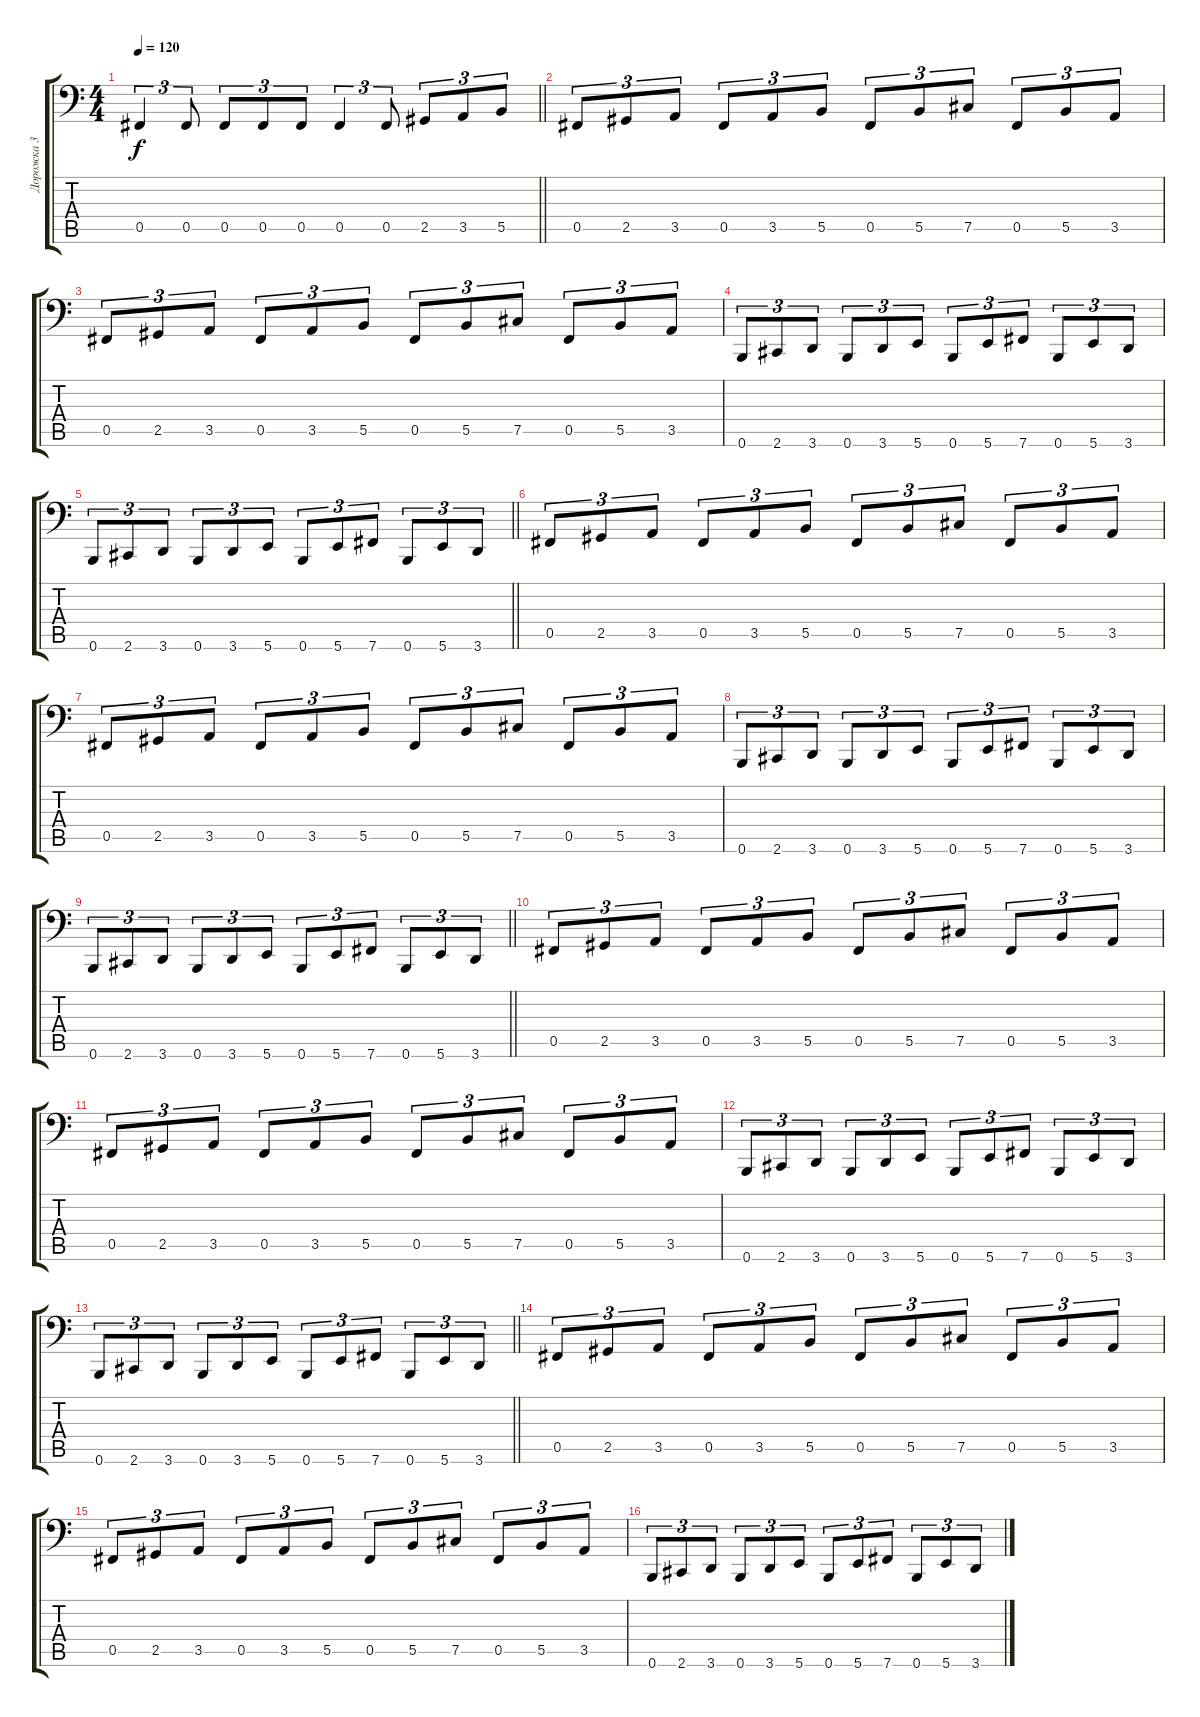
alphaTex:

\track ("Дорожка 3" "Дорожка 3") {instrument electricbassfinger}
\staff {score tabs}
\tuning (Db3 Ab2 E2 B1 Gb1 B0) {hide}
\ts (4 4)
\tempo 120
\clef f4
\barLineRight lightlight
\ks c
0.5.4{tu (3 2) dy f} 0.5.8{tu (3 2)} 0.5.8{tu (3 2)} 0.5.8{tu (3 2)} 0.5.8{tu (3 2)} 0.5.4{tu (3 2)} 0.5.8{tu (3 2)} 2.5.8{tu (3 2)} 3.5.8{tu (3 2)} 5.5.8{tu (3 2)} |
\section ("" " ")
0.5.8{tu (3 2)} 2.5.8{tu (3 2)} 3.5.8{tu (3 2)} 0.5.8{tu (3 2)} 3.5.8{tu (3 2)} 5.5.8{tu (3 2)} 0.5.8{tu (3 2)} 5.5.8{tu (3 2)} 7.5.8{tu (3 2)} 0.5.8{tu (3 2)} 5.5.8{tu (3 2)} 3.5.8{tu (3 2)} |
0.5.8{tu (3 2)} 2.5.8{tu (3 2)} 3.5.8{tu (3 2)} 0.5.8{tu (3 2)} 3.5.8{tu (3 2)} 5.5.8{tu (3 2)} 0.5.8{tu (3 2)} 5.5.8{tu (3 2)} 7.5.8{tu (3 2)} 0.5.8{tu (3 2)} 5.5.8{tu (3 2)} 3.5.8{tu (3 2)} |
0.6.8{tu (3 2)} 2.6.8{tu (3 2)} 3.6.8{tu (3 2)} 0.6.8{tu (3 2)} 3.6.8{tu (3 2)} 5.6.8{tu (3 2)} 0.6.8{tu (3 2)} 5.6.8{tu (3 2)} 7.6.8{tu (3 2)} 0.6.8{tu (3 2)} 5.6.8{tu (3 2)} 3.6.8{tu (3 2)} |
\barLineRight lightlight
0.6.8{tu (3 2)} 2.6.8{tu (3 2)} 3.6.8{tu (3 2)} 0.6.8{tu (3 2)} 3.6.8{tu (3 2)} 5.6.8{tu (3 2)} 0.6.8{tu (3 2)} 5.6.8{tu (3 2)} 7.6.8{tu (3 2)} 0.6.8{tu (3 2)} 5.6.8{tu (3 2)} 3.6.8{tu (3 2)} |
0.5.8{tu (3 2)} 2.5.8{tu (3 2)} 3.5.8{tu (3 2)} 0.5.8{tu (3 2)} 3.5.8{tu (3 2)} 5.5.8{tu (3 2)} 0.5.8{tu (3 2)} 5.5.8{tu (3 2)} 7.5.8{tu (3 2)} 0.5.8{tu (3 2)} 5.5.8{tu (3 2)} 3.5.8{tu (3 2)} |
0.5.8{tu (3 2)} 2.5.8{tu (3 2)} 3.5.8{tu (3 2)} 0.5.8{tu (3 2)} 3.5.8{tu (3 2)} 5.5.8{tu (3 2)} 0.5.8{tu (3 2)} 5.5.8{tu (3 2)} 7.5.8{tu (3 2)} 0.5.8{tu (3 2)} 5.5.8{tu (3 2)} 3.5.8{tu (3 2)} |
0.6.8{tu (3 2)} 2.6.8{tu (3 2)} 3.6.8{tu (3 2)} 0.6.8{tu (3 2)} 3.6.8{tu (3 2)} 5.6.8{tu (3 2)} 0.6.8{tu (3 2)} 5.6.8{tu (3 2)} 7.6.8{tu (3 2)} 0.6.8{tu (3 2)} 5.6.8{tu (3 2)} 3.6.8{tu (3 2)} |
\barLineRight lightlight
0.6.8{tu (3 2)} 2.6.8{tu (3 2)} 3.6.8{tu (3 2)} 0.6.8{tu (3 2)} 3.6.8{tu (3 2)} 5.6.8{tu (3 2)} 0.6.8{tu (3 2)} 5.6.8{tu (3 2)} 7.6.8{tu (3 2)} 0.6.8{tu (3 2)} 5.6.8{tu (3 2)} 3.6.8{tu (3 2)} |
\section ("" " ")
0.5.8{tu (3 2)} 2.5.8{tu (3 2)} 3.5.8{tu (3 2)} 0.5.8{tu (3 2)} 3.5.8{tu (3 2)} 5.5.8{tu (3 2)} 0.5.8{tu (3 2)} 5.5.8{tu (3 2)} 7.5.8{tu (3 2)} 0.5.8{tu (3 2)} 5.5.8{tu (3 2)} 3.5.8{tu (3 2)} |
0.5.8{tu (3 2)} 2.5.8{tu (3 2)} 3.5.8{tu (3 2)} 0.5.8{tu (3 2)} 3.5.8{tu (3 2)} 5.5.8{tu (3 2)} 0.5.8{tu (3 2)} 5.5.8{tu (3 2)} 7.5.8{tu (3 2)} 0.5.8{tu (3 2)} 5.5.8{tu (3 2)} 3.5.8{tu (3 2)} |
0.6.8{tu (3 2)} 2.6.8{tu (3 2)} 3.6.8{tu (3 2)} 0.6.8{tu (3 2)} 3.6.8{tu (3 2)} 5.6.8{tu (3 2)} 0.6.8{tu (3 2)} 5.6.8{tu (3 2)} 7.6.8{tu (3 2)} 0.6.8{tu (3 2)} 5.6.8{tu (3 2)} 3.6.8{tu (3 2)} |
\barLineRight lightlight
0.6.8{tu (3 2)} 2.6.8{tu (3 2)} 3.6.8{tu (3 2)} 0.6.8{tu (3 2)} 3.6.8{tu (3 2)} 5.6.8{tu (3 2)} 0.6.8{tu (3 2)} 5.6.8{tu (3 2)} 7.6.8{tu (3 2)} 0.6.8{tu (3 2)} 5.6.8{tu (3 2)} 3.6.8{tu (3 2)} |
0.5.8{tu (3 2)} 2.5.8{tu (3 2)} 3.5.8{tu (3 2)} 0.5.8{tu (3 2)} 3.5.8{tu (3 2)} 5.5.8{tu (3 2)} 0.5.8{tu (3 2)} 5.5.8{tu (3 2)} 7.5.8{tu (3 2)} 0.5.8{tu (3 2)} 5.5.8{tu (3 2)} 3.5.8{tu (3 2)} |
0.5.8{tu (3 2)} 2.5.8{tu (3 2)} 3.5.8{tu (3 2)} 0.5.8{tu (3 2)} 3.5.8{tu (3 2)} 5.5.8{tu (3 2)} 0.5.8{tu (3 2)} 5.5.8{tu (3 2)} 7.5.8{tu (3 2)} 0.5.8{tu (3 2)} 5.5.8{tu (3 2)} 3.5.8{tu (3 2)} |
0.6.8{tu (3 2)} 2.6.8{tu (3 2)} 3.6.8{tu (3 2)} 0.6.8{tu (3 2)} 3.6.8{tu (3 2)} 5.6.8{tu (3 2)} 0.6.8{tu (3 2)} 5.6.8{tu (3 2)} 7.6.8{tu (3 2)} 0.6.8{tu (3 2)} 5.6.8{tu (3 2)} 3.6.8{tu (3 2)}
